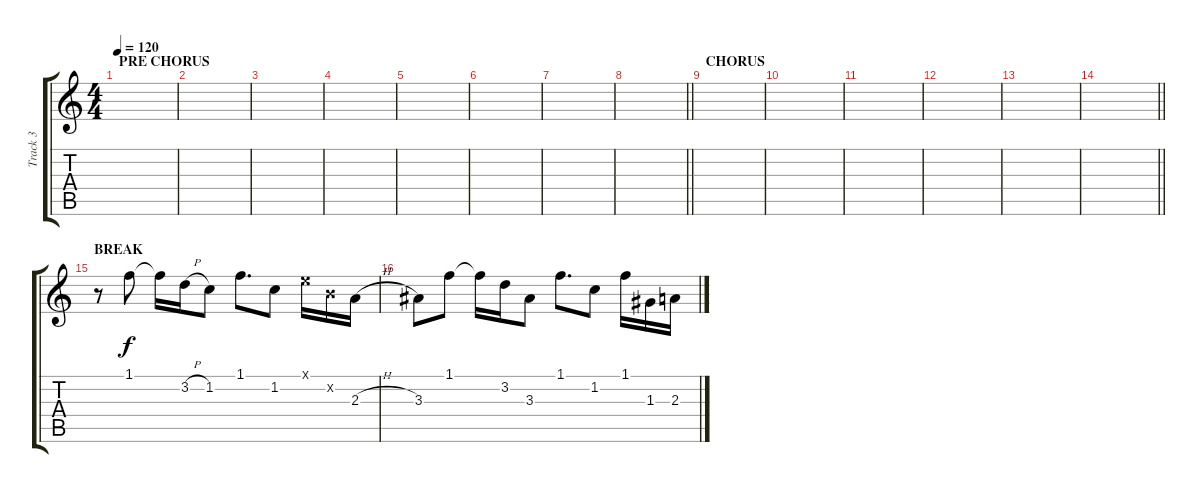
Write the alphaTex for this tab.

\track ("Track 3" "Track 3") {instrument electricguitarclean}
\staff {score tabs}
\tuning (E4 B3 G3 D3 A2 E2) {hide}
\ts (4 4)
\section ("" "PRE CHORUS")
\tempo 120
\clef g2
\ks c
|
|
|
|
|
|
|
\barLineRight lightlight
|
\section ("" "CHORUS")
|
|
|
|
|
\barLineRight lightlight
|
\section ("" "BREAK")
r.8 1.1.8 1.1{t}.16 3.2{h}.16 1.2.8 1.1.8{d} 1.2.8 0.1{x}.16 0.2{x}.16 2.3{h}.16 |
3.3.8 1.1.8 1.1{t}.16 3.2.16 3.3.8 1.1.8{d} 1.2.8 1.1.16 1.3.16 2.3.16
